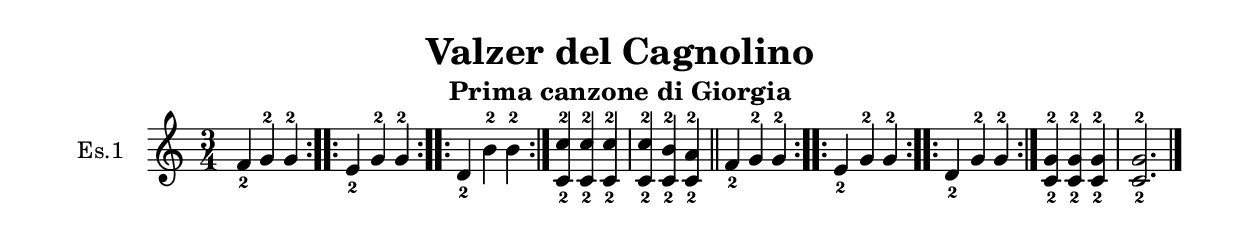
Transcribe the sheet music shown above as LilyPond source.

\header {
  title = "Valzer del Cagnolino"
  subtitle = "Prima canzone di Giorgia"
  composer = ""
}

\score {
<<
  \new Staff \with {instrumentName = "Es.1"}
  {
    \relative c' {
    \time 3/4
      \repeat volta 2 {f_2 g-2 g-2}
      \repeat volta 2 {e_2 g-2 g-2}
      \repeat volta 2 {d_2 b'-2 b-2}
      <c,_2 c'-2> <c_2 c'-2> <c_2 c'-2>
      <c_2 c'-2> <c_2 b'-2> <c_2 a'-2> \bar "||"
      \repeat volta 2 {f_2 g-2 g-2}
      \repeat volta 2 {e_2 g-2 g-2}
      \repeat volta 2 {d_2 g-2 g-2}
      <c,_2 g'-2> <c_2 g'-2> <c_2 g'-2>
      <c_2 g'-2>2. \bar "|."
    }
  }
>>
  \layout {}
  \midi {}
}